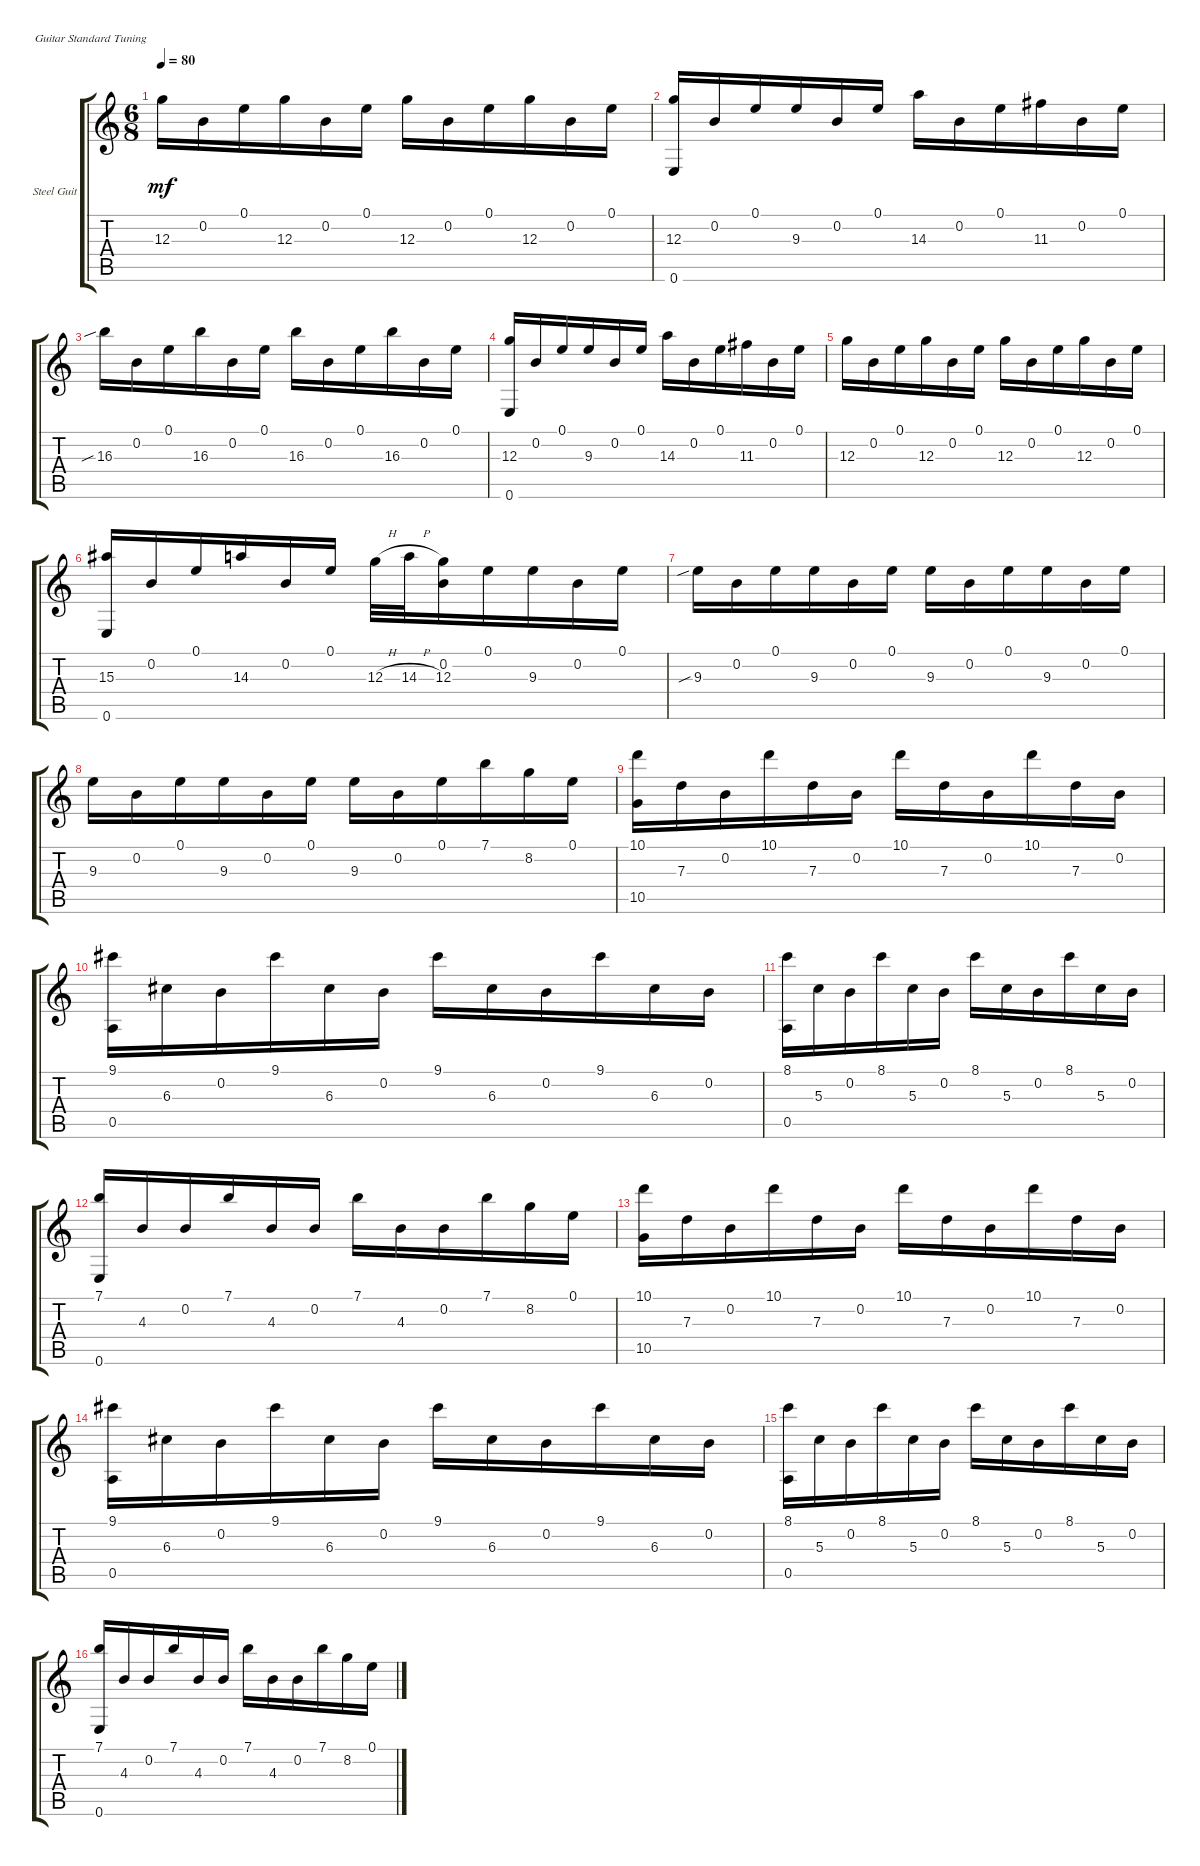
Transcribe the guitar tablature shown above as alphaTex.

\defaultSystemsLayout 4
\bracketExtendMode groupsimilarinstruments
\firstSystemTrackNameOrientation horizontal
\otherSystemsTrackNameOrientation horizontal
\track ("Steel Guitar" "Steel Guit") {instrument acousticguitarsteel}
\staff {score tabs}
\tuning (E4 B3 G3 D3 A2 E2)
\ts (6 8)
\tempo 80
\clef g2
\ks c
12.3.16{dy mf} 0.2.16 0.1.16 12.3.16 0.2.16 0.1.16 12.3.16 0.2.16 0.1.16 12.3.16 0.2.16 0.1.16 |
(12.3 0.6).16 0.2.16 0.1.16 9.3.16 0.2.16 0.1.16 14.3.16 0.2.16 0.1.16 11.3.16 0.2.16 0.1.16 |
16.3{sib}.16 0.2.16 0.1.16 16.3.16 0.2.16 0.1.16 16.3.16 0.2.16 0.1.16 16.3.16 0.2.16 0.1.16 |
(12.3 0.6).16 0.2.16 0.1.16 9.3.16 0.2.16 0.1.16 14.3.16 0.2.16 0.1.16 11.3.16 0.2.16 0.1.16 |
12.3.16 0.2.16 0.1.16 12.3.16 0.2.16 0.1.16 12.3.16 0.2.16 0.1.16 12.3.16 0.2.16 0.1.16 |
(15.3 0.6).16 0.2.16 0.1.16 14.3.16 0.2.16 0.1.16 12.3{h}.32 14.3{h}.32 (0.2 12.3).16 0.1.16 9.3.16 0.2.16 0.1.16 |
9.3{sib}.16 0.2.16 0.1.16 9.3.16 0.2.16 0.1.16 9.3.16 0.2.16 0.1.16 9.3.16 0.2.16 0.1.16 |
9.3.16 0.2.16 0.1.16 9.3.16 0.2.16 0.1.16 9.3.16 0.2.16 0.1.16 7.1.16 8.2.16 0.1.16 |
(10.1 10.5).16 7.3.16 0.2.16 10.1.16 7.3.16 0.2.16 10.1.16 7.3.16 0.2.16 10.1.16 7.3.16 0.2.16 |
(9.1 0.5).16 6.3.16 0.2.16 9.1.16 6.3.16 0.2.16 9.1.16 6.3.16 0.2.16 9.1.16 6.3.16 0.2.16 |
(8.1 0.5).16 5.3.16 0.2.16 8.1.16 5.3.16 0.2.16 8.1.16 5.3.16 0.2.16 8.1.16 5.3.16 0.2.16 |
(7.1 0.6).16 4.3.16 0.2.16 7.1.16 4.3.16 0.2.16 7.1.16 4.3.16 0.2.16 7.1.16 8.2.16 0.1.16 |
(10.1 10.5).16 7.3.16 0.2.16 10.1.16 7.3.16 0.2.16 10.1.16 7.3.16 0.2.16 10.1.16 7.3.16 0.2.16 |
(9.1 0.5).16 6.3.16 0.2.16 9.1.16 6.3.16 0.2.16 9.1.16 6.3.16 0.2.16 9.1.16 6.3.16 0.2.16 |
(8.1 0.5).16 5.3.16 0.2.16 8.1.16 5.3.16 0.2.16 8.1.16 5.3.16 0.2.16 8.1.16 5.3.16 0.2.16 |
(7.1 0.6).16 4.3.16 0.2.16 7.1.16 4.3.16 0.2.16 7.1.16 4.3.16 0.2.16 7.1.16 8.2.16 0.1.16
